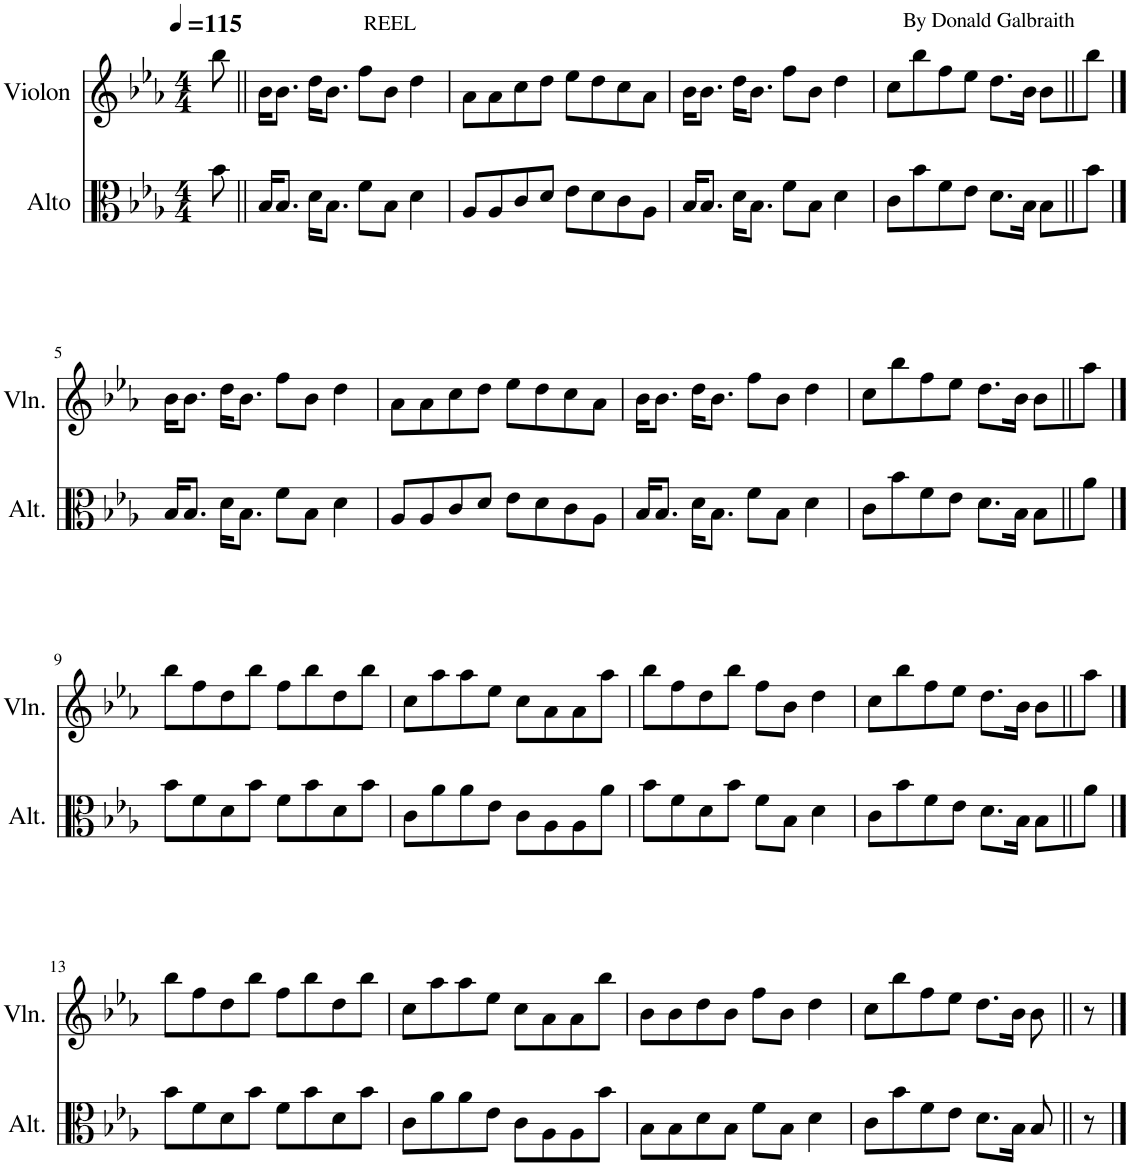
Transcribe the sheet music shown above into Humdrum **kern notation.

**kern	**kern
*part2	*part1
*staff2	*staff1
*I"Alto	*I"Violon
*I'Alt.	*I'Vln.
*clefC3	*clefG2
*k[b-e-a-]	*k[b-e-a-]
*M4/4	*M4/4
*MM115	*MM115
=	=
8b-\	8bb-\
=1||	=1||
!	!LO:TX:a:t=REEL
16B-/KL	16b-\KL
8.B-/J	8.b-\J
16d\KL	16dd\KL
8.B-\J	8.b-\J
8f\L	8ff\L
8B-\J	8b-\J
4d\	4dd\
=2	=2
8A-/L	8a-\L
8A-/	8a-\
8c/	8cc\
8d/J	8dd\J
8e-\L	8ee-\L
8d\	8dd\
8c\	8cc\
8A-\J	8a-\J
=3	=3
16B-/KL	16b-\KL
8.B-/J	8.b-\J
16d\KL	16dd\KL
8.B-\J	8.b-\J
8f\L	8ff\L
8B-\J	8b-\J
4d\	4dd\
=4	=4
!	!LO:TX:a:t=By Donald Galbraith
8c\L	8cc\L
8b-\	8bb-\
8f\	8ff\
8e-\J	8ee-\J
8.d\L	8.dd\L
16B-\Jk	16b-\Jk
8B-\L	8b-\L
8b-\J	8bb-\J
!!LO:LB:g=z
==5	==5
16B-/KL	16b-\KL
8.B-/J	8.b-\J
16d\KL	16dd\KL
8.B-\J	8.b-\J
8f\L	8ff\L
8B-\J	8b-\J
4d\	4dd\
=6	=6
8A-/L	8a-\L
8A-/	8a-\
8c/	8cc\
8d/J	8dd\J
8e-\L	8ee-\L
8d\	8dd\
8c\	8cc\
8A-\J	8a-\J
=7	=7
16B-/KL	16b-\KL
8.B-/J	8.b-\J
16d\KL	16dd\KL
8.B-\J	8.b-\J
8f\L	8ff\L
8B-\J	8b-\J
4d\	4dd\
=8	=8
8c\L	8cc\L
8b-\	8bb-\
8f\	8ff\
8e-\J	8ee-\J
8.d\L	8.dd\L
16B-\Jk	16b-\Jk
8B-\L	8b-\L
8a-\J	8aa-\J
!!LO:LB:g=z
==9	==9
8b-\L	8bb-\L
8f\	8ff\
8d\	8dd\
8b-\J	8bb-\J
8f\L	8ff\L
8b-\	8bb-\
8d\	8dd\
8b-\J	8bb-\J
=10	=10
8c\L	8cc\L
8a-\	8aa-\
8a-\	8aa-\
8e-\J	8ee-\J
8c\L	8cc\L
8A-\	8a-\
8A-\	8a-\
8a-\J	8aa-\J
=11	=11
8b-\L	8bb-\L
8f\	8ff\
8d\	8dd\
8b-\J	8bb-\J
8f\L	8ff\L
8B-\J	8b-\J
4d\	4dd\
=12	=12
8c\L	8cc\L
8b-\	8bb-\
8f\	8ff\
8e-\J	8ee-\J
8.d\L	8.dd\L
16B-\Jk	16b-\Jk
8B-\L	8b-\L
8a-\J	8aa-\J
!!LO:LB:g=z
==13	==13
8b-\L	8bb-\L
8f\	8ff\
8d\	8dd\
8b-\J	8bb-\J
8f\L	8ff\L
8b-\	8bb-\
8d\	8dd\
8b-\J	8bb-\J
=14	=14
8c\L	8cc\L
8a-\	8aa-\
8a-\	8aa-\
8e-\J	8ee-\J
8c\L	8cc\L
8A-\	8a-\
8A-\	8a-\
8b-\J	8bb-\J
=15	=15
8B-\L	8b-\L
8B-\	8b-\
8d\	8dd\
8B-\J	8b-\J
8f\L	8ff\L
8B-\J	8b-\J
4d\	4dd\
=16	=16
8c\L	8cc\L
8b-\	8bb-\
8f\	8ff\
8e-\J	8ee-\J
8.d\L	8.dd\L
16B-\Jk	16b-\Jk
8B-/	8b-\
8r	8r
==	==
*-	*-
